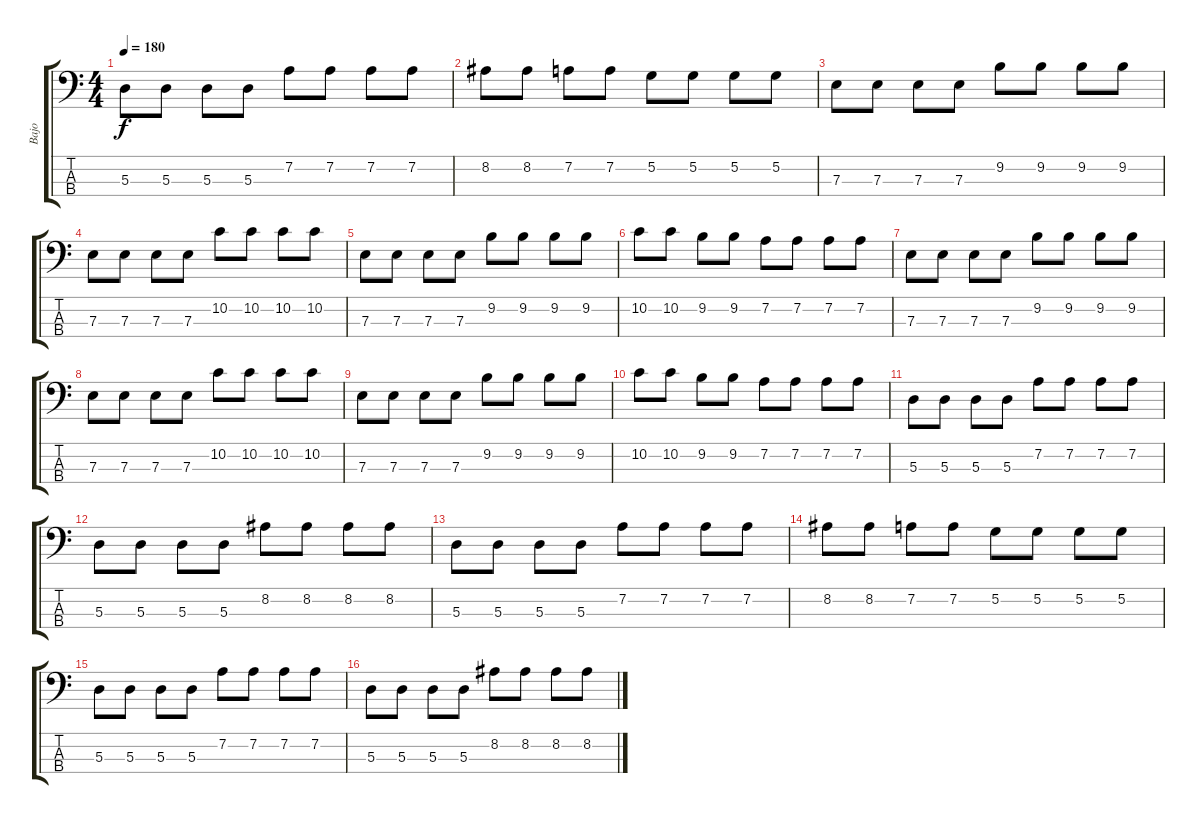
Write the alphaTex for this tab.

\track ("Bajo" "Bajo") {instrument electricbasspick}
\staff {score tabs}
\tuning (G2 D2 A1 E1) {hide}
\ts (4 4)
\tempo 180
\clef f4
\ks c
5.3.8{dy f} 5.3.8 5.3.8 5.3.8 7.2.8 7.2.8 7.2.8 7.2.8 |
8.2.8 8.2.8 7.2.8 7.2.8 5.2.8 5.2.8 5.2.8 5.2.8 |
7.3.8 7.3.8 7.3.8 7.3.8 9.2.8 9.2.8 9.2.8 9.2.8 |
7.3.8 7.3.8 7.3.8 7.3.8 10.2.8 10.2.8 10.2.8 10.2.8 |
7.3.8 7.3.8 7.3.8 7.3.8 9.2.8 9.2.8 9.2.8 9.2.8 |
10.2.8 10.2.8 9.2.8 9.2.8 7.2.8 7.2.8 7.2.8 7.2.8 |
7.3.8 7.3.8 7.3.8 7.3.8 9.2.8 9.2.8 9.2.8 9.2.8 |
7.3.8 7.3.8 7.3.8 7.3.8 10.2.8 10.2.8 10.2.8 10.2.8 |
7.3.8 7.3.8 7.3.8 7.3.8 9.2.8 9.2.8 9.2.8 9.2.8 |
10.2.8 10.2.8 9.2.8 9.2.8 7.2.8 7.2.8 7.2.8 7.2.8 |
5.3.8 5.3.8 5.3.8 5.3.8 7.2.8 7.2.8 7.2.8 7.2.8 |
5.3.8 5.3.8 5.3.8 5.3.8 8.2.8 8.2.8 8.2.8 8.2.8 |
5.3.8 5.3.8 5.3.8 5.3.8 7.2.8 7.2.8 7.2.8 7.2.8 |
8.2.8 8.2.8 7.2.8 7.2.8 5.2.8 5.2.8 5.2.8 5.2.8 |
5.3.8 5.3.8 5.3.8 5.3.8 7.2.8 7.2.8 7.2.8 7.2.8 |
5.3.8 5.3.8 5.3.8 5.3.8 8.2.8 8.2.8 8.2.8 8.2.8
